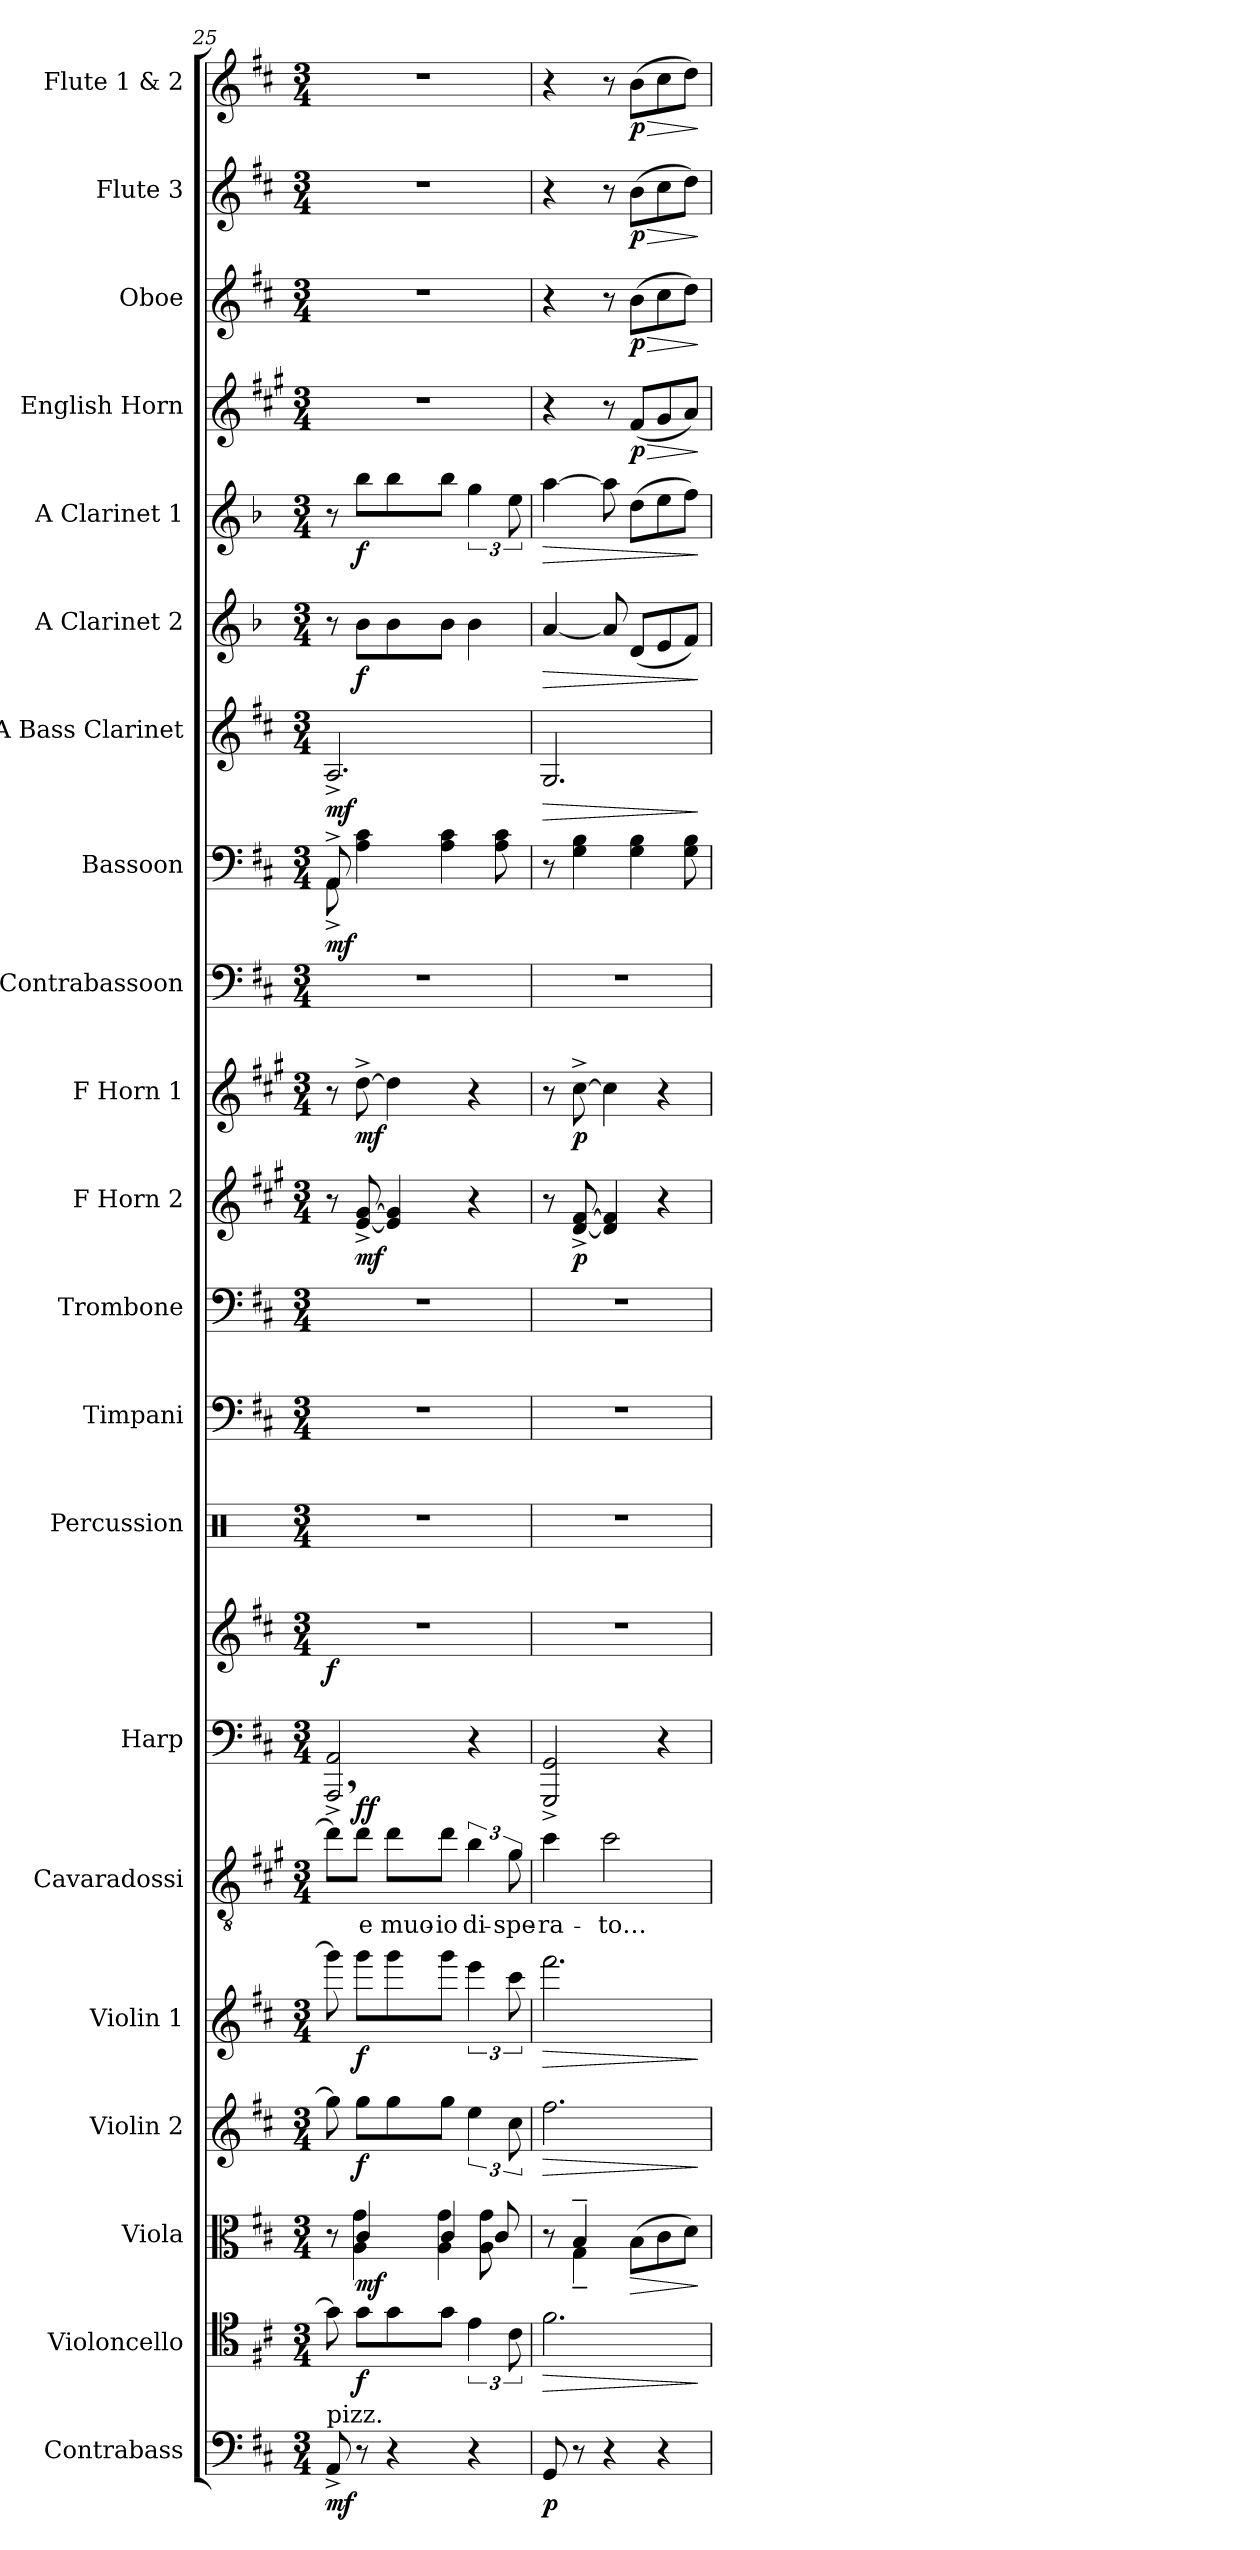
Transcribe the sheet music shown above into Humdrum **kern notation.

**kern	**dynam	**kern	**dynam	**kern	**dynam	**kern	**dynam	**kern	**dynam	**kern	**text	**dynam	**kern	**kern	**dynam	**kern	**kern	**kern	**kern	**dynam	**kern	**dynam	**kern	**kern	**dynam	**kern	**dynam	**kern	**dynam	**kern	**dynam	**kern	**dynam	**kern	**dynam	**kern	**dynam	**kern	**dynam
*part21	*part21	*part20	*part20	*part19	*part19	*part18	*part18	*part17	*part17	*part16	*part16	*part16	*part15	*part15	*part15	*part14	*part13	*part12	*part11	*part11	*part10	*part10	*part9	*part8	*part8	*part7	*part7	*part6	*part6	*part5	*part5	*part4	*part4	*part3	*part3	*part2	*part2	*part1	*part1
*staff22	*staff22	*staff21	*staff21	*staff20	*staff20	*staff19	*staff19	*staff18	*staff18	*staff17	*staff17	*staff17	*staff16	*staff15	*staff15/16	*staff14	*staff13	*staff12	*staff11	*staff11	*staff10	*staff10	*staff9	*staff8	*staff8	*staff7	*staff7	*staff6	*staff6	*staff5	*staff5	*staff4	*staff4	*staff3	*staff3	*staff2	*staff2	*staff1	*staff1
*I"Contrabass	*	*I"Violoncello	*	*I"Viola	*	*I"Violin 2	*	*I"Violin 1	*	*I"Cavaradossi	*	*	*I"Harp	*	*	*I"Percussion	*I"Timpani	*I"Trombone	*I"F Horn 2	*	*I"F Horn 1	*	*I"Contrabassoon	*I"Bassoon	*	*I"A Bass Clarinet	*	*I"A Clarinet 2	*	*I"A Clarinet 1	*	*I"English Horn	*	*I"Oboe	*	*I"Flute 3	*	*I"Flute 1 &amp; 2	*
*I'Cb.	*	*I'Vc.	*	*I'Vla.	*	*I'Vln. 2	*	*I'Vln. 1	*	*I'Cav.	*	*	*I'Hrp.	*	*	*I'Perc.	*I'Timp.	*I'Tbn.	*I'F Hn. 2	*	*I'F Hn. 1	*	*I'Cbsn.	*I'Bsn.	*	*I'A B. Cl.	*	*I'A Cl. 2	*	*I'A Cl. 1	*	*I'E. Hn.	*	*I'Ob.	*	*I'Fl. 3	*	*I'Fl. 1 &amp; 2	*
*clefF4	*	*clefC4	*	*clefC3	*	*clefG2	*	*clefG2	*	*clefGv2	*	*	*clefF4	*clefG2	*	*clefX	*clefF4	*clefF4	*clefG2	*	*clefG2	*	*clefF4	*clefF4	*	*clefG2	*	*clefG2	*	*clefG2	*	*clefG2	*	*clefG2	*	*clefG2	*	*clefG2	*
*ITrd7c12	*	*	*	*	*	*	*	*	*	*ITrd4c7	*	*	*	*	*	*	*	*	*ITrd4c7	*	*ITrd4c7	*	*ITrd7c12	*	*	*ITrd9c15	*	*ITrd2c3	*	*ITrd2c3	*	*ITrd4c7	*	*	*	*	*	*	*
*k[f#c#]	*	*k[f#c#]	*	*k[f#c#]	*	*k[f#c#]	*	*k[f#c#]	*	*k[f#c#]	*	*	*k[f#c#]	*k[f#c#]	*	*k[]	*k[f#c#]	*k[f#c#]	*k[f#c#]	*	*k[f#c#]	*	*k[f#c#]	*k[f#c#]	*	*k[f#c#]	*	*k[f#c#]	*	*k[f#c#]	*	*k[f#c#]	*	*k[f#c#]	*	*k[f#c#]	*	*k[f#c#]	*
*M3/4	*	*M3/4	*	*M3/4	*	*M3/4	*	*M3/4	*	*M3/4	*	*	*M3/4	*M3/4	*	*M3/4	*M3/4	*M3/4	*M3/4	*	*M3/4	*	*M3/4	*M3/4	*	*M3/4	*	*M3/4	*	*M3/4	*	*M3/4	*	*M3/4	*	*M3/4	*	*M3/4	*
=25	=25	=25	=25	=25	=25	=25	=25	=25	=25	=25	=25	=25	=25	=25	=25	=25	=25	=25	=25	=25	=25	=25	=25	=25	=25	=25	=25	=25	=25	=25	=25	=25	=25	=25	=25	=25	=25	=25	=25
*	*	*	*	*^	*	*	*	*	*	*	*	*	*	*	*	*	*	*	*	*	*	*	*	*^	*	*	*	*	*	*	*	*	*	*	*	*	*	*	*
!LO:TX:a:t=pizz.	!	!	!	!	!	!	!	!	!	!	!	!	!	!	!	!	!	!	!	!	!	!	!	!	!	!	!	!	!	!	!	!	!	!	!	!	!	!	!	!	!
!	!LO:DY:b	!	!	!	!	!	!	!	!	!	!	!	!	!	!	!LO:DY:b	!	!	!	!	!	!	!	!	!	!	!LO:DY:b	!	!LO:DY:b	!	!	!	!	!	!	!	!	!	!	!	!
8AAA^/	mf	8g\]	.	8r	8ryy	.	8gg\]	.	8ggg\]	.	8g,\L]	.	.	2AAA/^ 2AA/^	2.r	f	2.r	2.r	2.r	8r	.	8r	.	2.r	8AA^/	8AA^\	mf	2.AA^/	mf	8r	.	8r	.	2.r	.	2.r	.	2.r	.	2.r	.
!	!	!	!LO:DY:b	!	!	!LO:DY:b	!	!LO:DY:b	!	!LO:DY:b	!	!LO:LY:b	!LO:DY:a	!	!	!	!	!	!	!	!LO:DY:b	!	!LO:DY:b	!	!	!	!	!	!	!	!LO:DY:b	!	!LO:DY:b	!	!	!	!	!	!	!	!
8r	.	8g\L	f	4c#/	4A\ 4g\	mf	8gg\L	f	8ggg\L	f	8g\J	e	ff	.	.	.	.	.	.	[8A/^ [8c#/^	mf	[8g^\	mf	.	4A\ 4c#\	2ryy	.	.	.	8g\L	f	8gg\L	f	.	.	.	.	.	.	.	.
!	!	!	!	!	!	!	!	!	!	!	!	!LO:LY:b	!	!	!	!	!	!	!	!	!	!	!	!	!	!	!	!	!	!	!	!	!	!	!	!	!	!	!	!	!
4r	.	8g\	.	.	.	.	8gg\	.	8ggg\	.	8g\L	muo-	.	.	.	.	.	.	.	4A/] 4c#/]	.	4g\]	.	.	.	.	.	.	.	8g\	.	8gg\	.	.	.	.	.	.	.	.	.
!	!	!	!	!	!	!	!	!	!	!	!	!LO:LY:b	!	!	!	!	!	!	!	!	!	!	!	!	!	!	!	!	!	!	!	!	!	!	!	!	!	!	!	!	!
.	.	8g\J	.	4c#/	4A\ 4g\	.	8gg\J	.	8ggg\J	.	8g\J	-io	.	.	.	.	.	.	.	.	.	.	.	.	4A\ 4c#\	.	.	.	.	8g\J	.	8gg\J	.	.	.	.	.	.	.	.	.
!	!	!	!	!	!	!	!	!	!	!	!	!LO:LY:b	!	!	!	!	!	!	!	!	!	!	!	!	!	!	!	!	!	!	!	!	!	!	!	!	!	!	!	!	!
4r	.	6e\	.	.	.	.	6ee\	.	6eee\	.	6e\	di-	.	4r	.	.	.	.	.	4r	.	4r	.	.	.	.	.	.	.	4g\	.	6ee\	.	.	.	.	.	.	.	.	.
.	.	.	.	8c#/	8A\ 8g\	.	.	.	.	.	.	.	.	.	.	.	.	.	.	.	.	.	.	.	8A\ 8c#\	8ryy	.	.	.	.	.	.	.	.	.	.	.	.	.	.	.
!	!	!	!	!	!	!	!	!	!	!	!	!LO:LY:b	!	!	!	!	!	!	!	!	!	!	!	!	!	!	!	!	!	!	!	!	!	!	!	!	!	!	!	!	!
.	.	12c#\	.	.	.	.	12cc#\	.	12ccc#\	.	12c#\	-spe-	.	.	.	.	.	.	.	.	.	.	.	.	.	.	.	.	.	.	.	12cc#\	.	.	.	.	.	.	.	.	.
*	*	*	*	*	*	*	*	*	*	*	*	*	*	*	*	*	*	*	*	*	*	*	*	*	*v	*v	*	*	*	*	*	*	*	*	*	*	*	*	*	*	*
=26	=26	=26	=26	=26	=26	=26	=26	=26	=26	=26	=26	=26	=26	=26	=26	=26	=26	=26	=26	=26	=26	=26	=26	=26	=26	=26	=26	=26	=26	=26	=26	=26	=26	=26	=26	=26	=26	=26	=26	=26
!	!LO:DY:b	!	!LO:HP:b	!	!	!	!	!LO:HP:b	!	!LO:HP:b	!	!LO:LY:b	!	!	!	!	!	!	!	!	!	!	!	!	!	!	!	!LO:HP:b	!	!LO:HP:b	!	!LO:HP:b	!	!	!	!	!	!	!	!
8GGG/	p	2.f#\	>	8r	8ryy	.	2.ff#\	>	2.fff#\	>	4f#\	-ra-	.	2GGG/^ 2GG/^	2.r	.	2.r	2.r	2.r	8r	.	8r	.	2.r	8r	.	2.GG/	>	[4f#/	>	[4ff#\	>	4r	.	4r	.	4r	.	4r	.
!	!	!	!	!	!	!	!	!	!	!	!	!	!	!	!	!	!	!	!	!	!LO:DY:b	!	!LO:DY:b	!	!	!	!	!	!	!	!	!	!	!	!	!	!	!	!	!
8r	.	.	.	4B~/	4G~\	.	.	.	.	.	.	.	.	.	.	.	.	.	.	[8G/^ [8B/^	p	[8f#^\	p	.	4G\ 4B\	.	.	.	.	.	.	.	.	.	.	.	.	.	.	.
!	!	!	!	!	!	!	!	!	!	!	!	!LO:LY:b	!	!	!	!	!	!	!	!	!	!	!	!	!	!	!	!	!	!	!	!	!	!	!	!	!	!	!	!
4r	.	.	.	.	.	.	.	.	.	.	2f#\	-to…	.	.	.	.	.	.	.	4G/] 4B/]	.	4f#\]	.	.	.	.	.	.	8f#/]	.	8ff#\]	.	8r	.	8r	.	8r	.	8r	.
!	!	!	!	!	!	!LO:HP:b	!	!	!	!	!	!	!	!	!	!	!	!	!	!	!	!	!	!	!	!	!	!	!	!	!	!	!	!LO:HP:b	!	!LO:HP:b	!	!LO:HP:b	!	!LO:HP:b
!	!	!	!	!	!	!	!	!	!	!	!	!	!	!	!	!	!	!	!	!	!	!	!	!	!	!	!	!	!	!	!	!	!	!LO:DY:n=1:b	!	!LO:DY:n=1:b	!	!LO:DY:n=1:b	!	!LO:DY:n=1:b
.	.	.	.	(>8B\L	4.ryy	>	.	.	.	.	.	.	.	.	.	.	.	.	.	.	.	.	.	.	4G\ 4B\	.	.	.	(<8B/L	.	(>8b\L	.	(<8B/L	> p	(>8b\L	> p	(>8b\L	> p	(>8b\L	> p
4r	.	.	.	8c#\	.	.	.	.	.	.	.	.	.	4r	.	.	.	.	.	4r	.	4r	.	.	.	.	.	.	8c#/	.	8cc#\	.	8c#/	.	8cc#\	.	8cc#\	.	8cc#\	.
.	.	.	.	8d\J)	.	.	.	.	.	.	.	.	.	.	.	.	.	.	.	.	.	.	.	.	8G\ 8B\	.	.	.	8d/J)	.	8dd\J)	.	8d/J)	.	8dd\J)	.	8dd\J)	.	8dd\J)	.
*	*	*	*	*v	*v	*	*	*	*	*	*	*	*	*	*	*	*	*	*	*	*	*	*	*	*	*	*	*	*	*	*	*	*	*	*	*	*	*	*	*
.	.	.	]	.	]	.	]	.	]	.	.	.	.	.	.	.	.	.	.	.	.	.	.	.	.	.	]	.	]	.	]	.	]	.	]	.	]	.	]
=	=	=	=	=	=	=	=	=	=	=	=	=	=	=	=	=	=	=	=	=	=	=	=	=	=	=	=	=	=	=	=	=	=	=	=	=	=	=	=
*-	*-	*-	*-	*-	*-	*-	*-	*-	*-	*-	*-	*-	*-	*-	*-	*-	*-	*-	*-	*-	*-	*-	*-	*-	*-	*-	*-	*-	*-	*-	*-	*-	*-	*-	*-	*-	*-	*-	*-
